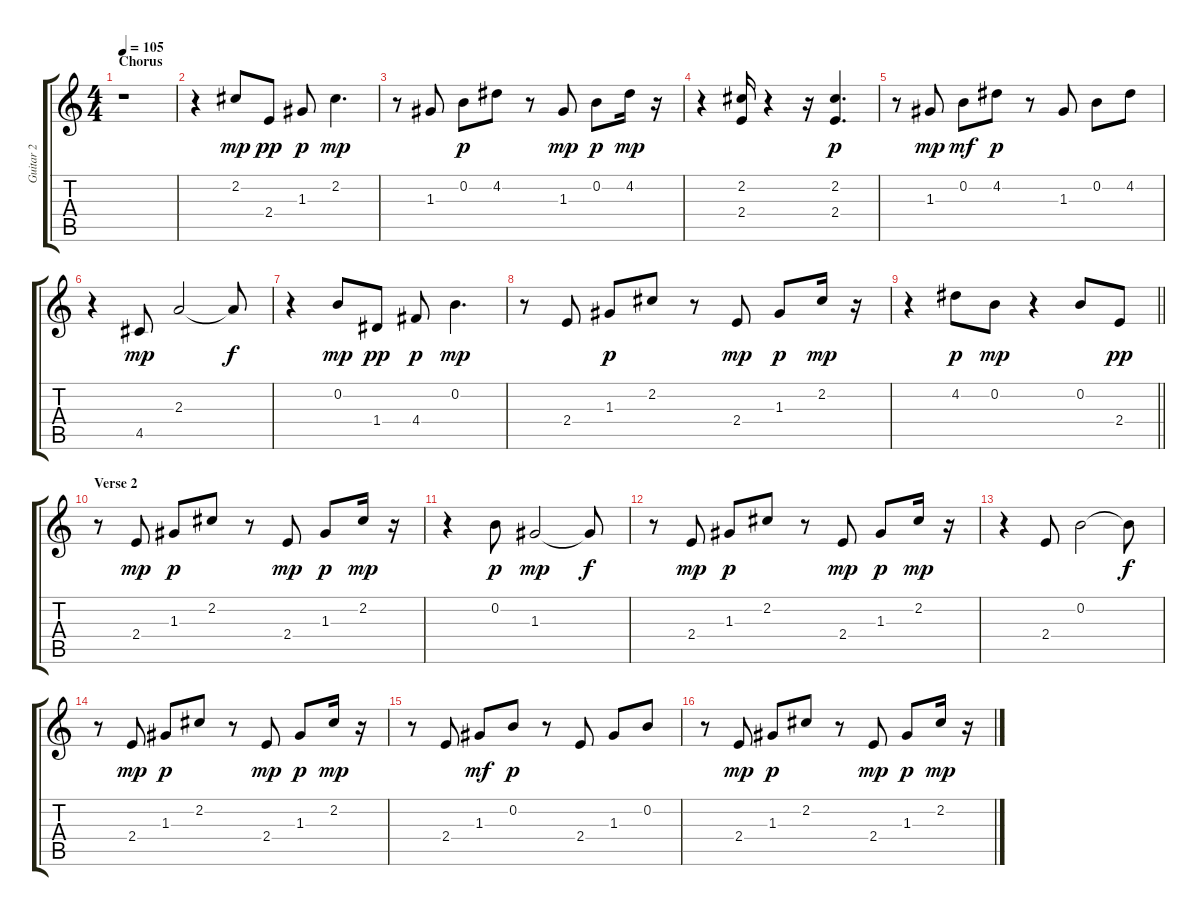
\track ("Guitar 2" "Guitar 2") {instrument electricguitarmuted}
\staff {score tabs}
\tuning (E4 B3 G3 D3 A2 E2) {hide}
\ts (4 4)
\section ("" "Chorus")
\tempo 105
\clef g2
\ks c
r.1{dy p} |
r.4 2.2.8{dy mp} 2.4.8{dy pp} 1.3.8{dy p} 2.2.4{d dy mp} |
r.8 1.3.8 0.2.8{dy p} 4.2.8 r.8 1.3.8{dy mp} 0.2.8{dy p} 4.2.16{dy mp} r.16 |
r.4 (2.2 2.4).16 r.4 r.16 (2.2 2.4).4{d dy p} |
r.8 1.3.8{dy mp} 0.2.8{dy mf} 4.2.8{dy p} r.8 1.3.8 0.2.8 4.2.8 |
r.4 4.5.8{dy mp} 2.3.2 2.3{t}.8{dy f} |
r.4 0.2.8{dy mp} 1.4.8{dy pp} 4.4.8{dy p} 0.2.4{d dy mp} |
r.8 2.4.8 1.3.8{dy p} 2.2.8 r.8 2.4.8{dy mp} 1.3.8{dy p} 2.2.16{dy mp} r.16 |
\barLineRight lightlight
r.4 4.2.8{dy p} 0.2.8{dy mp} r.4 0.2.8 2.4.8{dy pp} |
\section ("" "Verse 2")
r.8 2.4.8{dy mp} 1.3.8{dy p} 2.2.8 r.8 2.4.8{dy mp} 1.3.8{dy p} 2.2.16{dy mp} r.16 |
r.4 0.2.8{dy p} 1.3.2{dy mp} 1.3{t}.8{dy f} |
r.8 2.4.8{dy mp} 1.3.8{dy p} 2.2.8 r.8 2.4.8{dy mp} 1.3.8{dy p} 2.2.16{dy mp} r.16 |
r.4 2.4.8 0.2.2 0.2{t}.8{dy f} |
r.8 2.4.8{dy mp} 1.3.8{dy p} 2.2.8 r.8 2.4.8{dy mp} 1.3.8{dy p} 2.2.16{dy mp} r.16 |
r.8 2.4.8 1.3.8{dy mf} 0.2.8{dy p} r.8 2.4.8 1.3.8 0.2.8 |
r.8 2.4.8{dy mp} 1.3.8{dy p} 2.2.8 r.8 2.4.8{dy mp} 1.3.8{dy p} 2.2.16{dy mp} r.16
